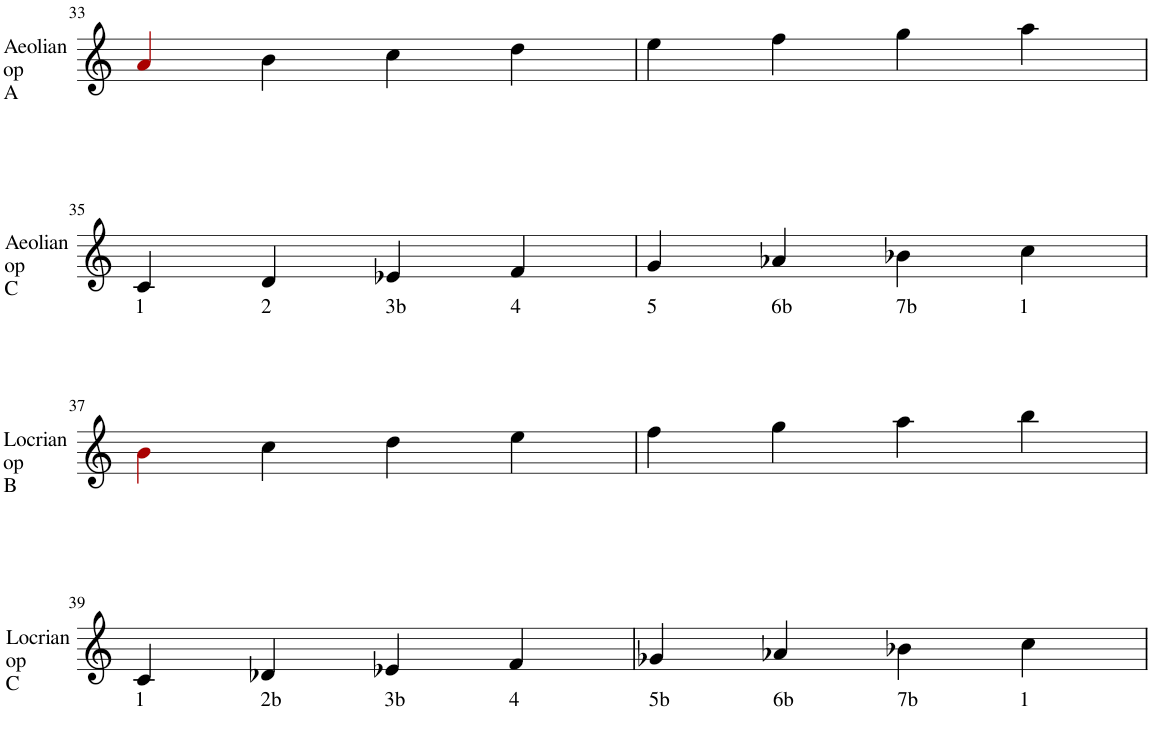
**kern
*part1
*staff1
*I"Piano
*I'Pno.
!!LO:PB:g=z
*clefG2
*k[]
*M4/4
=33
4ai/
4b\
4cc\
4dd\
=34
4ee\
4ff\
4gg\
4aa\
!!LO:LB:g=z
=35
!LO:TX:b:t=1
4c/
!LO:TX:b:t=2
4d/
!LO:TX:b:t=3b
4e-X/
!LO:TX:b:t=4
4f/
=36
!LO:TX:b:t=5
4g/
!LO:TX:b:t=6b
4a-X/
!LO:TX:b:t=7b
4b-X\
!LO:TX:b:t=1
4cc\
!!LO:LB:g=z
=37
4bi\
4cc\
4dd\
4ee\
=38
4ff\
4gg\
4aa\
4bb\
!!LO:LB:g=z
=39
!LO:TX:b:t=1
4c/
!LO:TX:b:t=2b
4d-X/
!LO:TX:b:t=3b
4e-X/
!LO:TX:b:t=4
4f/
=40
!LO:TX:b:t=5b
4g-X/
!LO:TX:b:t=6b
4a-X/
!LO:TX:b:t=7b
4b-X\
!LO:TX:b:t=1
4cc\
=
*-
